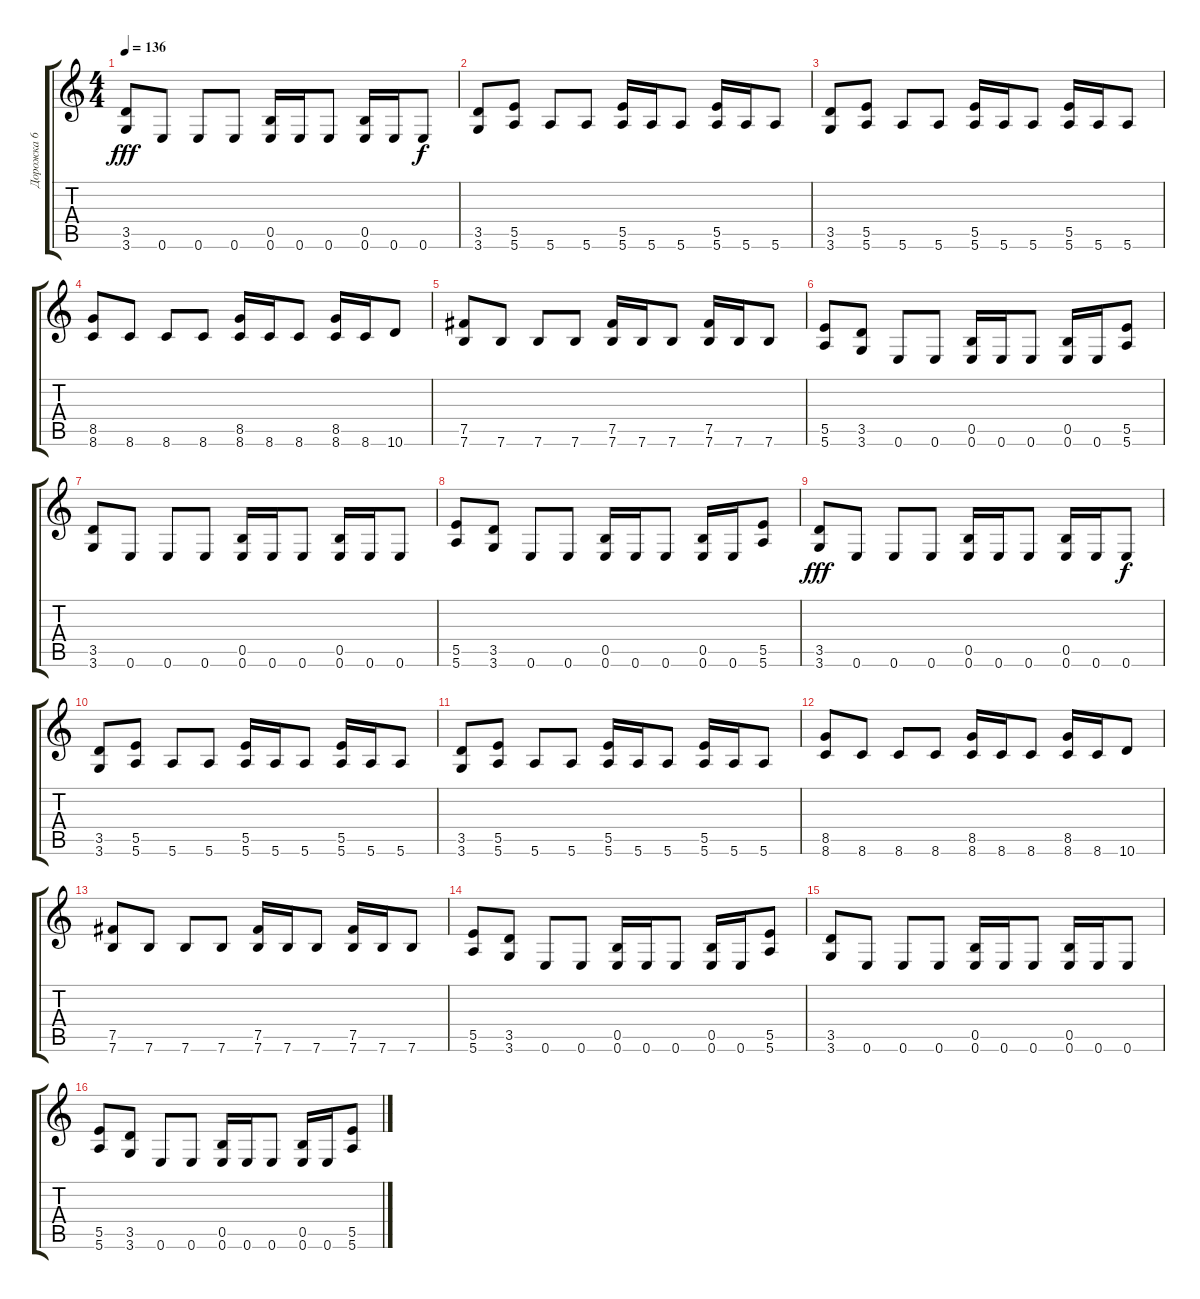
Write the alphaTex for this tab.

\track ("Дорожка 6" "Дорожка 6") {instrument overdrivenguitar}
\staff {score tabs}
\tuning (E4 B3 G3 E3 B2 E2) {hide}
\ts (4 4)
\tempo 136
\clef g2
\ks c
(3.5 3.6).8{dy fff} 0.6.8 0.6.8 0.6.8 (0.5 0.6).16 0.6.16 0.6.8 (0.5 0.6).16 0.6.16 0.6.8{dy f} |
(3.5 3.6).8 (5.5 5.6).8 5.6.8 5.6.8 (5.5 5.6).16 5.6.16 5.6.8 (5.5 5.6).16 5.6.16 5.6.8 |
(3.5 3.6).8 (5.5 5.6).8 5.6.8 5.6.8 (5.5 5.6).16 5.6.16 5.6.8 (5.5 5.6).16 5.6.16 5.6.8 |
(8.5 8.6).8 8.6.8 8.6.8 8.6.8 (8.5 8.6).16 8.6.16 8.6.8 (8.5 8.6).16 8.6.16 10.6.8 |
(7.5 7.6).8 7.6.8 7.6.8 7.6.8 (7.5 7.6).16 7.6.16 7.6.8 (7.5 7.6).16 7.6.16 7.6.8 |
(5.5 5.6).8 (3.5 3.6).8 0.6.8 0.6.8 (0.5 0.6).16 0.6.16 0.6.8 (0.5 0.6).16 0.6.16 (5.5 5.6).8 |
(3.5 3.6).8 0.6.8 0.6.8 0.6.8 (0.5 0.6).16 0.6.16 0.6.8 (0.5 0.6).16 0.6.16 0.6.8 |
(5.5 5.6).8 (3.5 3.6).8 0.6.8 0.6.8 (0.5 0.6).16 0.6.16 0.6.8 (0.5 0.6).16 0.6.16 (5.5 5.6).8 |
(3.5 3.6).8{dy fff} 0.6.8 0.6.8 0.6.8 (0.5 0.6).16 0.6.16 0.6.8 (0.5 0.6).16 0.6.16 0.6.8{dy f} |
(3.5 3.6).8 (5.5 5.6).8 5.6.8 5.6.8 (5.5 5.6).16 5.6.16 5.6.8 (5.5 5.6).16 5.6.16 5.6.8 |
(3.5 3.6).8 (5.5 5.6).8 5.6.8 5.6.8 (5.5 5.6).16 5.6.16 5.6.8 (5.5 5.6).16 5.6.16 5.6.8 |
(8.5 8.6).8 8.6.8 8.6.8 8.6.8 (8.5 8.6).16 8.6.16 8.6.8 (8.5 8.6).16 8.6.16 10.6.8 |
(7.5 7.6).8 7.6.8 7.6.8 7.6.8 (7.5 7.6).16 7.6.16 7.6.8 (7.5 7.6).16 7.6.16 7.6.8 |
(5.5 5.6).8 (3.5 3.6).8 0.6.8 0.6.8 (0.5 0.6).16 0.6.16 0.6.8 (0.5 0.6).16 0.6.16 (5.5 5.6).8 |
(3.5 3.6).8 0.6.8 0.6.8 0.6.8 (0.5 0.6).16 0.6.16 0.6.8 (0.5 0.6).16 0.6.16 0.6.8 |
(5.5 5.6).8 (3.5 3.6).8 0.6.8 0.6.8 (0.5 0.6).16 0.6.16 0.6.8 (0.5 0.6).16 0.6.16 (5.5 5.6).8
